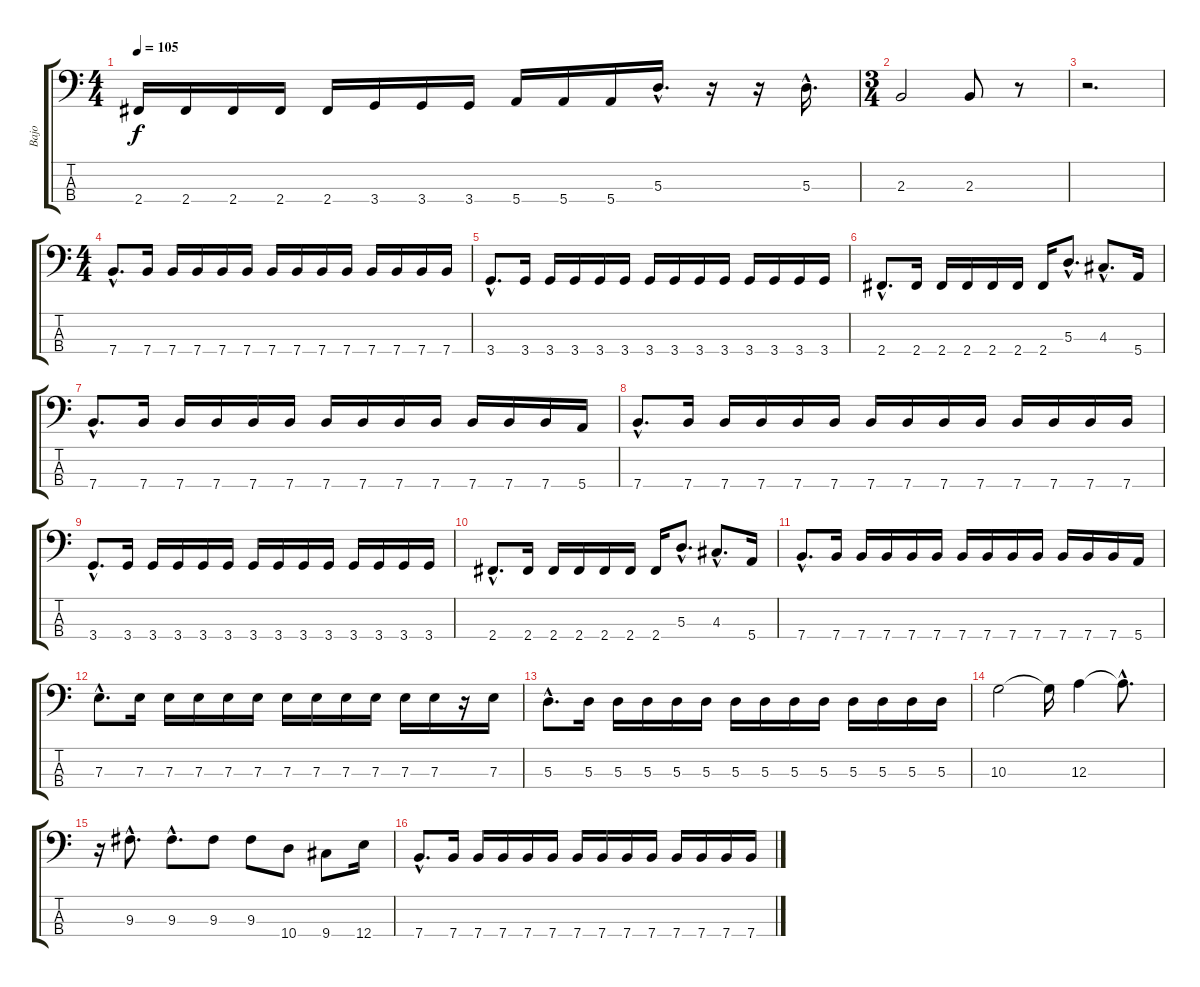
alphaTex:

\track ("Bajo" "Bajo") {instrument electricbasspick}
\staff {score tabs}
\tuning (G2 D2 A1 E1) {hide}
\ts (4 4)
\tempo 105
\clef f4
\ks c
2.4.16{dy f} 2.4.16 2.4.16 2.4.16 2.4.16 3.4.16 3.4.16 3.4.16 5.4.16 5.4.16 5.4.16 5.3{hac}.16{d} r.16 r.16 5.3{hac}.16{d} |
\ts (3 4)
2.3.2 2.3.8 r.8 |
r.2{d} |
\ts (4 4)
7.4{hac}.8{d} 7.4.16 7.4.16 7.4.16 7.4.16 7.4.16 7.4.16 7.4.16 7.4.16 7.4.16 7.4.16 7.4.16 7.4.16 7.4.16 |
3.4{hac}.8{d} 3.4.16 3.4.16 3.4.16 3.4.16 3.4.16 3.4.16 3.4.16 3.4.16 3.4.16 3.4.16 3.4.16 3.4.16 3.4.16 |
2.4{hac}.8{d} 2.4.16 2.4.16 2.4.16 2.4.16 2.4.16 2.4.16 5.3{hac}.8{d} 4.3{hac}.8{d} 5.4.16 |
7.4{hac}.8{d} 7.4.16 7.4.16 7.4.16 7.4.16 7.4.16 7.4.16 7.4.16 7.4.16 7.4.16 7.4.16 7.4.16 7.4.16 5.4.16 |
7.4{hac}.8{d} 7.4.16 7.4.16 7.4.16 7.4.16 7.4.16 7.4.16 7.4.16 7.4.16 7.4.16 7.4.16 7.4.16 7.4.16 7.4.16 |
3.4{hac}.8{d} 3.4.16 3.4.16 3.4.16 3.4.16 3.4.16 3.4.16 3.4.16 3.4.16 3.4.16 3.4.16 3.4.16 3.4.16 3.4.16 |
2.4{hac}.8{d} 2.4.16 2.4.16 2.4.16 2.4.16 2.4.16 2.4.16 5.3{hac}.8{d} 4.3{hac}.8{d} 5.4.16 |
7.4{hac}.8{d} 7.4.16 7.4.16 7.4.16 7.4.16 7.4.16 7.4.16 7.4.16 7.4.16 7.4.16 7.4.16 7.4.16 7.4.16 5.4.16 |
7.3{hac}.8{d} 7.3.16 7.3.16 7.3.16 7.3.16 7.3.16 7.3.16 7.3.16 7.3.16 7.3.16 7.3.16 7.3.16 r.16 7.3.16 |
5.3{hac}.8{d} 5.3.16 5.3.16 5.3.16 5.3.16 5.3.16 5.3.16 5.3.16 5.3.16 5.3.16 5.3.16 5.3.16 5.3.16 5.3.16 |
10.3.2 10.3{t}.16 12.3.4 12.3{hac t}.8{d} |
r.16 9.3{hac}.8{d} 9.3{hac}.8{d} 9.3.8 9.3.8 10.4.8 9.4.8 12.4.16 |
7.4{hac}.8{d} 7.4.16 7.4.16 7.4.16 7.4.16 7.4.16 7.4.16 7.4.16 7.4.16 7.4.16 7.4.16 7.4.16 7.4.16 7.4.16
